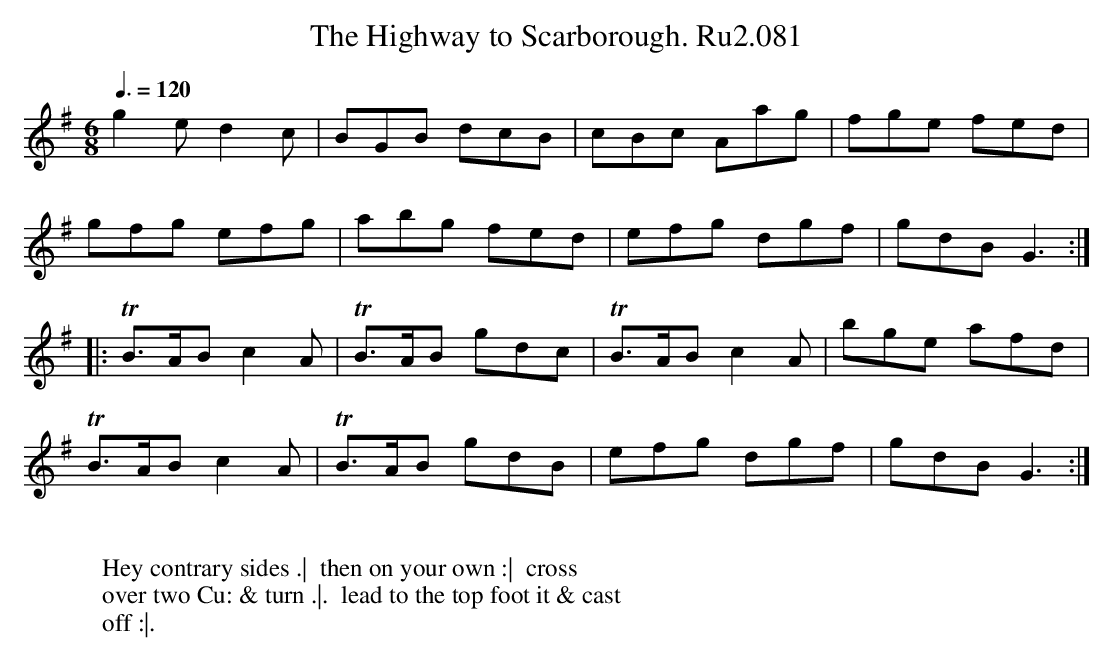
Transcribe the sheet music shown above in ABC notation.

X:1
T:Highway to Scarborough. Ru2.081, The
L:1/8
M:6/8
Q:3/8=120
K:G
g2e d2c|BGB dcB|cBc Aag|fge fed|
gfg efg|abg fed|efg dgf|gdB G3 :|
|: TB>AB c2A|TB>AB gdc|TB>AB c2A|bge afd|
TB>AB c2A|TB>AB gdB|efg dgf|gdB G3 :|
W:
W: Hey contrary sides .|  then on your own :|  cross
W: over two Cu: & turn .|.  lead to the top foot it & cast
W: off :|.
